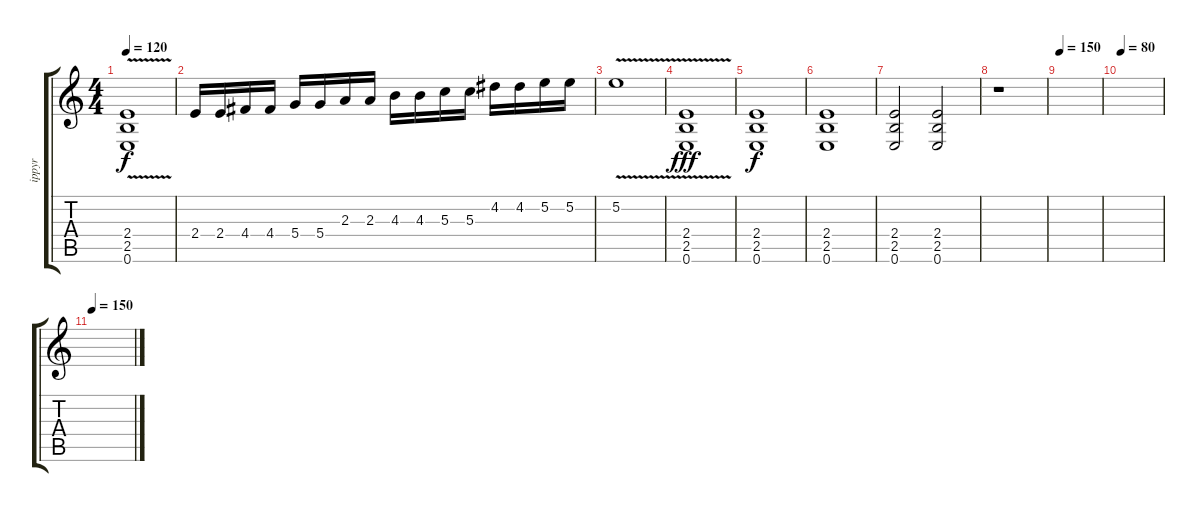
\track ("ippyroo (distortion)" "ippyr") {instrument distortionguitar}
\staff {score tabs}
\tuning (E4 B3 G3 D3 A2 E2) {hide}
\ts (4 4)
\tempo 120
\clef g2
\ks c
(2.4{v} 2.5 0.6).1{dy f} |
2.4.16 2.4.16 4.4.16 4.4.16 5.4.16 5.4.16 2.3.16 2.3.16 4.3.16 4.3.16 5.3.16 5.3.16 4.2.16 4.2.16 5.2.16 5.2.16 |
5.2{v}.1 |
(2.4{v} 2.5 0.6).1{dy fff} |
(2.4 2.5 0.6).1{dy f} |
(2.4 2.5 0.6).1 |
(2.4 2.5 0.6).2 (2.4 2.5 0.6).2 |
r.1 |
\tempo 150
|
\tempo 80
|
\tempo 150
